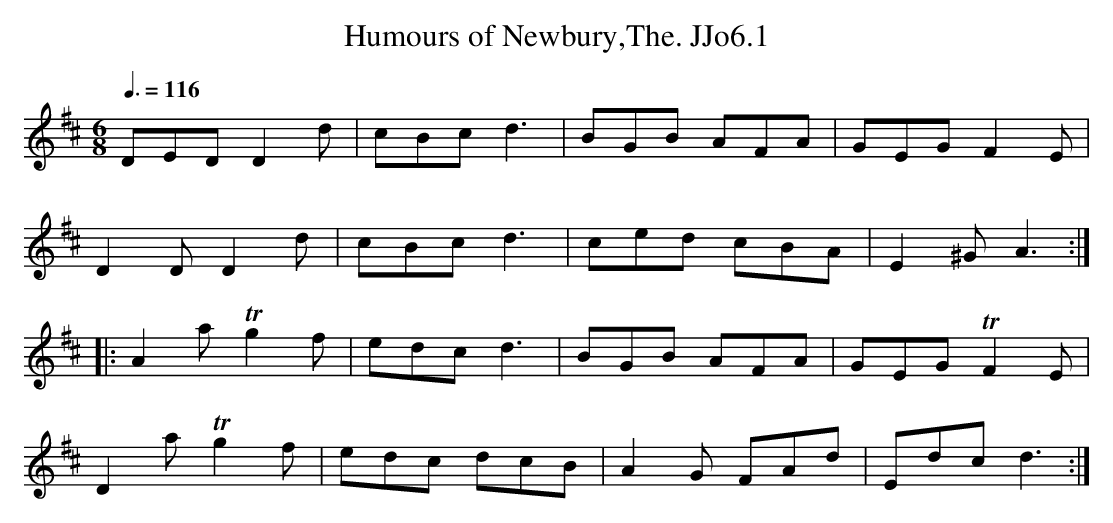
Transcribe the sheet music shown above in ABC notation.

X:1
T:Humours of Newbury,The. JJo6.1
M:6/8
L:1/8
Q:3/8=116
K:D
DEDD2d|cBcd3|BGB AFA|GEGF2E|
D2DD2d|cBcd3|ced cBA|E2^GA3:|
|:A2aTg2f|edcd3|BGB AFA|GEGTF2E|
D2aTg2f|edc dcB|A2G FAd|Edcd3:|
